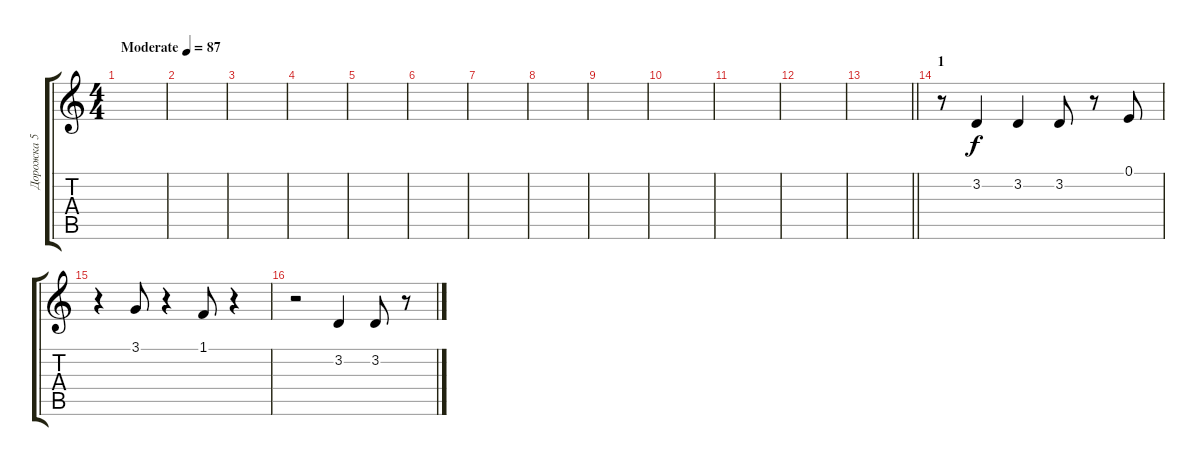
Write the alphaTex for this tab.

\track ("Дорожка 5" "Дорожка 5") {instrument synthvoice}
\staff {score tabs}
\tuning (E4 B3 G3 D3 A2 E2) {hide}
\ts (4 4)
\tempo (87 "Moderate")
\clef g2
\ks c
|
|
|
|
|
|
|
|
|
|
|
|
\barLineRight lightlight
|
\section ("" "1")
r.8{volume 10 instrument synthbass2} 3.2.4 3.2.4 3.2.8 r.8 0.1.8 |
r.4 3.1.8 r.4 1.1.8 r.4 |
r.2 3.2.4 3.2.8 r.8
